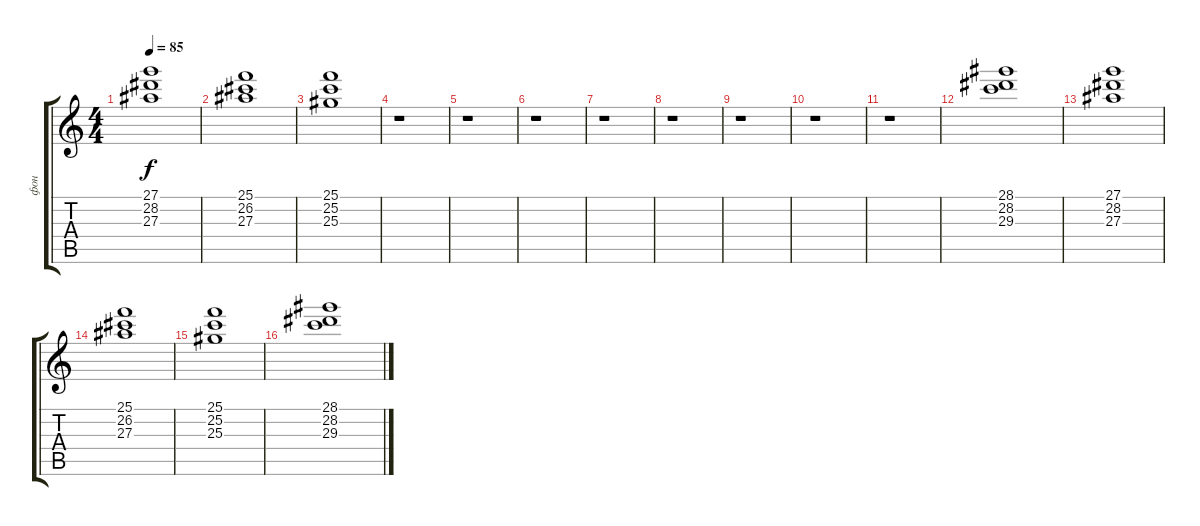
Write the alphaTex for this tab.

\track ("фон" "фон") {instrument rockorgan}
\staff {score tabs}
\tuning (E4 B3 G3 D3 A2 E2) {hide}
\ts (4 4)
\tempo 85
\clef g2
\ks c
(27.1 28.2 27.3).1{dy f} |
(25.1 26.2 27.3).1 |
(25.1 25.2 25.3).1 |
r.1 |
r.1 |
r.1 |
r.1 |
r.1 |
r.1 |
r.1 |
r.1 |
(28.1 28.2 29.3).1 |
(27.1 28.2 27.3).1 |
(25.1 26.2 27.3).1 |
(25.1 25.2 25.3).1 |
(28.1 28.2 29.3).1
